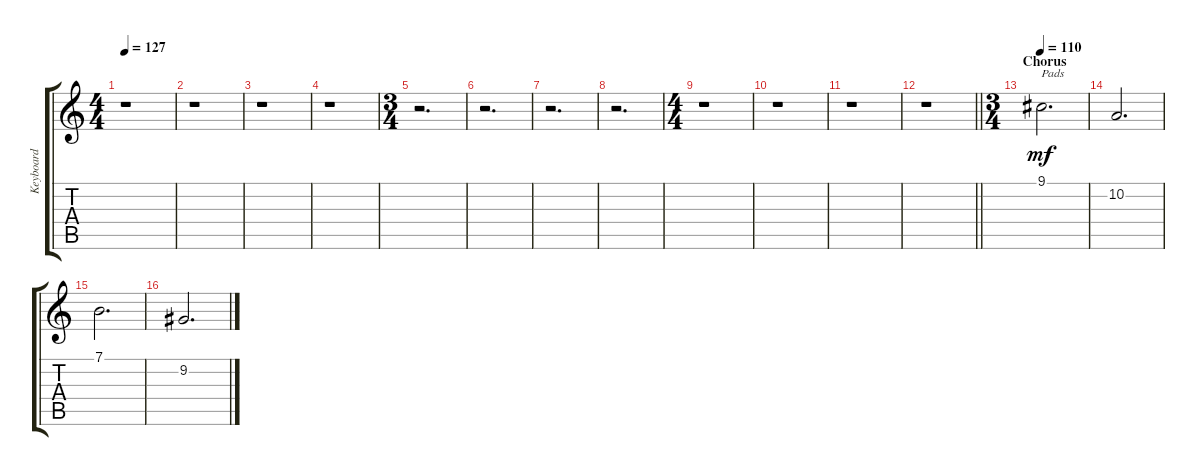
\track ("Keyboard" "Keyboard") {instrument lead2sawtooth}
\staff {score tabs}
\tuning (E4 B3 G3 D3 A2 E2) {hide}
\ts (4 4)
\tempo 127
\clef g2
\ks c
r.1{dy mf} |
r.1 |
r.1 |
r.1 |
\ts (3 4)
r.2{d} |
r.2{d} |
r.2{d} |
r.2{d} |
\ts (4 4)
r.1 |
r.1 |
r.1 |
\barLineRight lightlight
r.1 |
\ts (3 4)
\section ("" "Chorus")
\tempo 110
9.1.2{d txt "Pads" instrument stringensemble1} |
10.2.2{d} |
7.1.2{d} |
9.2.2{d}
